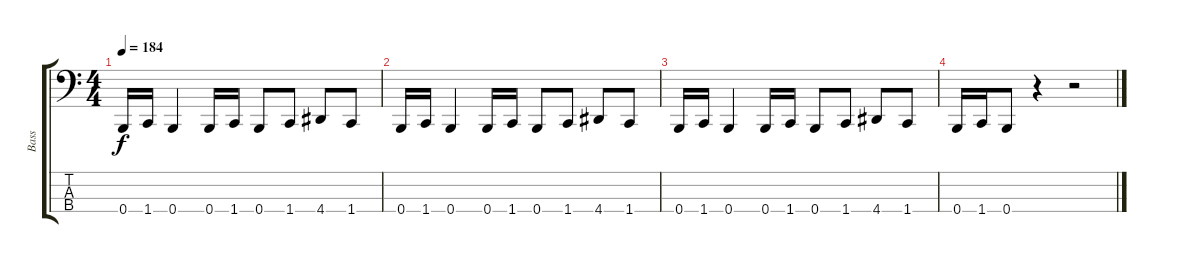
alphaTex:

\track ("Bass" "Bass") {instrument electricbasspick}
\staff {score tabs}
\tuning (E2 B1 Gb1 B0) {hide}
\ts (4 4)
\tempo 184
\clef f4
\ks c
0.4.16{dy f} 1.4.16 0.4.4 0.4.16 1.4.16 0.4.8 1.4.8 4.4.8 1.4.8 |
0.4.16 1.4.16 0.4.4 0.4.16 1.4.16 0.4.8 1.4.8 4.4.8 1.4.8 |
0.4.16 1.4.16 0.4.4 0.4.16 1.4.16 0.4.8 1.4.8 4.4.8 1.4.8 |
0.4.16 1.4.16 0.4.8 r.4 r.2
